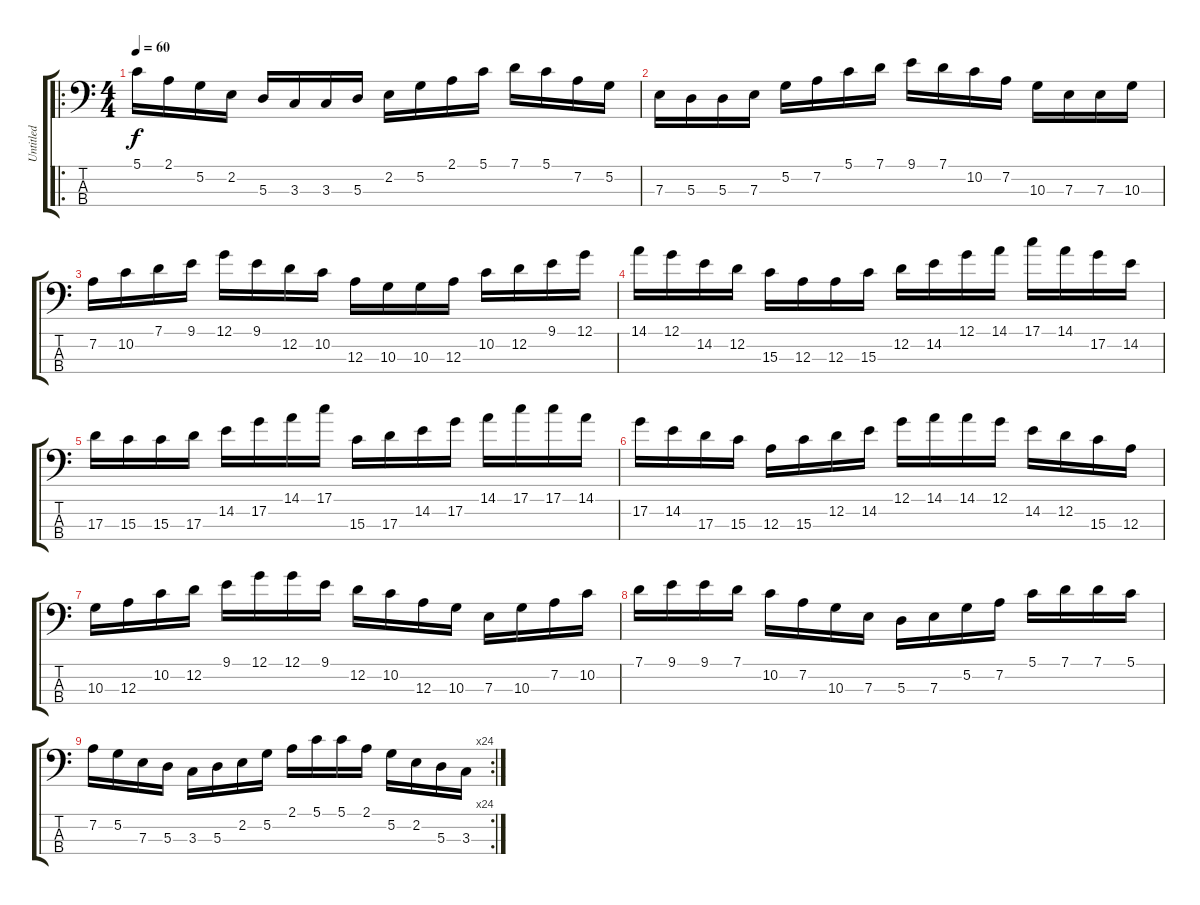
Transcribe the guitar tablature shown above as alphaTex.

\track ("Untitled" "Untitled") {instrument electricbassfinger}
\staff {score tabs}
\tuning (G2 D2 A1 E1) {hide}
\ro
\ts (4 4)
\tempo 60
\clef f4
\ks c
5.1.16{dy f instrument electricbassfinger} 2.1.16 5.2.16 2.2.16 5.3.16 3.3.16 3.3.16 5.3.16 2.2.16 5.2.16 2.1.16 5.1.16 7.1.16 5.1.16 7.2.16 5.2.16 |
7.3.16 5.3.16 5.3.16 7.3.16 5.2.16 7.2.16 5.1.16 7.1.16 9.1.16 7.1.16 10.2.16 7.2.16 10.3.16 7.3.16 7.3.16 10.3.16 |
7.2.16 10.2.16 7.1.16 9.1.16 12.1.16 9.1.16 12.2.16 10.2.16 12.3.16 10.3.16 10.3.16 12.3.16 10.2.16 12.2.16 9.1.16 12.1.16 |
14.1.16 12.1.16 14.2.16 12.2.16 15.3.16 12.3.16 12.3.16 15.3.16 12.2.16 14.2.16 12.1.16 14.1.16 17.1.16 14.1.16 17.2.16 14.2.16 |
17.3.16 15.3.16 15.3.16 17.3.16 14.2.16 17.2.16 14.1.16 17.1.16 15.3.16 17.3.16 14.2.16 17.2.16 14.1.16 17.1.16 17.1.16 14.1.16 |
17.2.16 14.2.16 17.3.16 15.3.16 12.3.16 15.3.16 12.2.16 14.2.16 12.1.16 14.1.16 14.1.16 12.1.16 14.2.16 12.2.16 15.3.16 12.3.16 |
10.3.16 12.3.16 10.2.16 12.2.16 9.1.16 12.1.16 12.1.16 9.1.16 12.2.16 10.2.16 12.3.16 10.3.16 7.3.16 10.3.16 7.2.16 10.2.16 |
7.1.16 9.1.16 9.1.16 7.1.16 10.2.16 7.2.16 10.3.16 7.3.16 5.3.16 7.3.16 5.2.16 7.2.16 5.1.16 7.1.16 7.1.16 5.1.16 |
\rc 24
7.2.16 5.2.16 7.3.16 5.3.16 3.3.16 5.3.16 2.2.16 5.2.16 2.1.16 5.1.16 5.1.16 2.1.16 5.2.16 2.2.16 5.3.16 3.3.16
